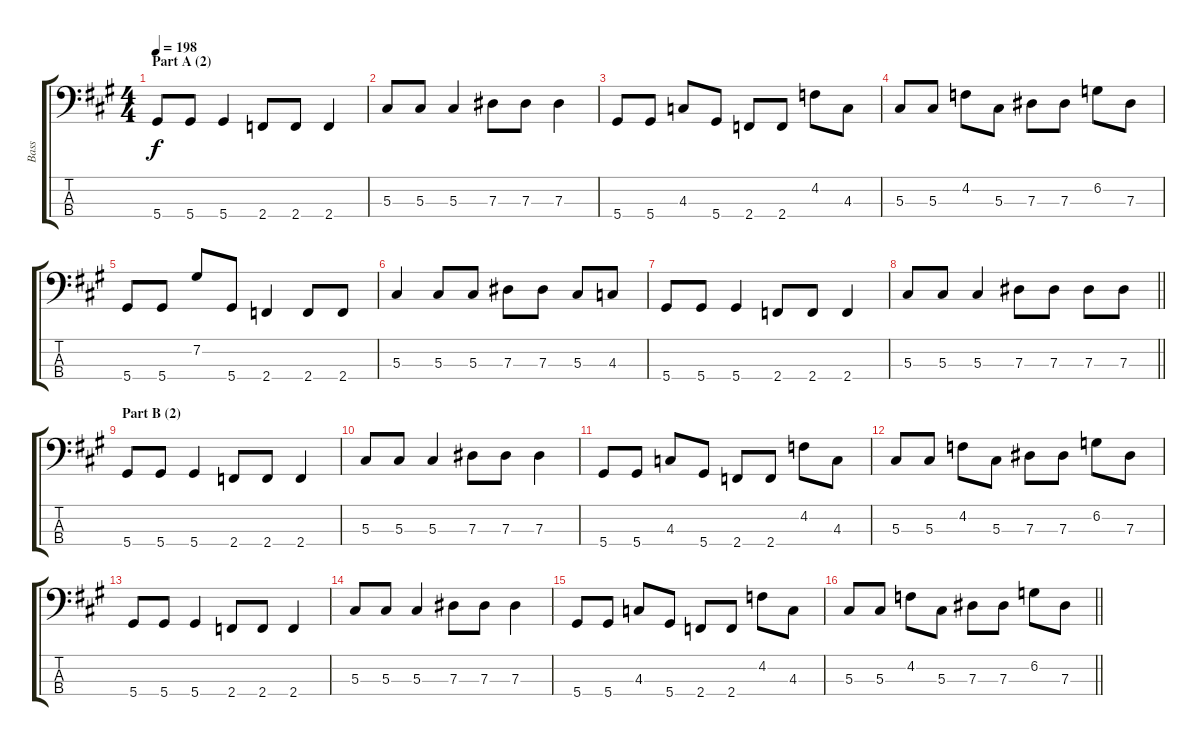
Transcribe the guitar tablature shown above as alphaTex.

\track ("Bass" "Bass") {instrument electricbasspick}
\staff {score tabs}
\tuning (Gb2 Db2 Ab1 Eb1) {hide}
\ts (4 4)
\section ("" "Part A (2)")
\tempo 198
\clef f4
\ks a
5.4.8{dy f} 5.4.8 5.4.4 2.4.8 2.4.8 2.4.4 |
5.3.8 5.3.8 5.3.4 7.3.8 7.3.8 7.3.4 |
5.4.8 5.4.8 4.3.8 5.4.8 2.4.8 2.4.8 4.2.8 4.3.8 |
5.3.8 5.3.8 4.2.8 5.3.8 7.3.8 7.3.8 6.2.8 7.3.8 |
5.4.8 5.4.8 7.2.8 5.4.8 2.4.4 2.4.8 2.4.8 |
5.3.4 5.3.8 5.3.8 7.3.8 7.3.8 5.3.8 4.3.8 |
5.4.8 5.4.8 5.4.4 2.4.8 2.4.8 2.4.4 |
\barLineRight lightlight
5.3.8 5.3.8 5.3.4 7.3.8 7.3.8 7.3.8 7.3.8 |
\section ("" "Part B (2)")
5.4.8 5.4.8 5.4.4 2.4.8 2.4.8 2.4.4 |
5.3.8 5.3.8 5.3.4 7.3.8 7.3.8 7.3.4 |
5.4.8 5.4.8 4.3.8 5.4.8 2.4.8 2.4.8 4.2.8 4.3.8 |
5.3.8 5.3.8 4.2.8 5.3.8 7.3.8 7.3.8 6.2.8 7.3.8 |
5.4.8 5.4.8 5.4.4 2.4.8 2.4.8 2.4.4 |
5.3.8 5.3.8 5.3.4 7.3.8 7.3.8 7.3.4 |
5.4.8 5.4.8 4.3.8 5.4.8 2.4.8 2.4.8 4.2.8 4.3.8 |
\barLineRight lightlight
5.3.8 5.3.8 4.2.8 5.3.8 7.3.8 7.3.8 6.2.8 7.3.8
